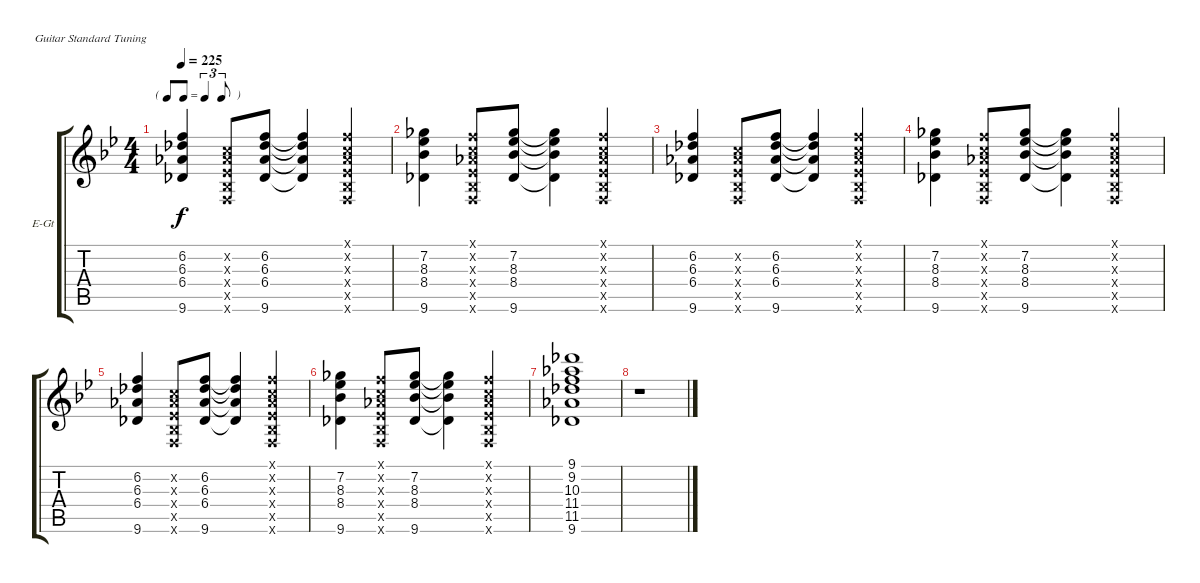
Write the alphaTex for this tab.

\defaultSystemsLayout 4
\bracketExtendMode groupsimilarinstruments
\firstSystemTrackNameOrientation horizontal
\otherSystemsTrackNameOrientation horizontal
\track ("Electric Guitar (Drive)" "E-Gt") {instrument overdrivenguitar}
\staff {score tabs}
\tuning (E4 B3 G3 D3 A2 E2)
\ts (4 4)
\tf triplet8th
\tempo 225
\clef g2
\ks gminor
(6.2 6.3 6.4 9.6).4{dy f} (1.2{x} 1.3{x} 1.4{x} 1.5{x} 1.6{x}).8 (6.2 6.3 6.4 9.6).8 (6.2{t} 6.3{t} 6.4{t} 9.6{t}).4 (1.1{x} 1.2{x} 1.3{x} 1.4{x} 1.5{x} 1.6{x}).4 |
(7.2 8.3 8.4 9.6).4 (1.1{x} 1.2{x} 1.3{x} 1.4{x} 1.5{x} 1.6{x}).8 (7.2 8.3 8.4 9.6).8 (7.2{t} 8.3{t} 8.4{t} 9.6{t}).4 (1.1{x} 1.2{x} 1.3{x} 1.4{x} 1.5{x} 1.6{x}).4 |
(6.2 6.3 6.4 9.6).4 (1.2{x} 1.3{x} 1.4{x} 1.5{x} 1.6{x}).8 (6.2 6.3 6.4 9.6).8 (6.2{t} 6.3{t} 6.4{t} 9.6{t}).4 (1.1{x} 1.2{x} 1.3{x} 1.4{x} 1.5{x} 1.6{x}).4 |
(7.2 8.3 8.4 9.6).4 (1.1{x} 1.2{x} 1.3{x} 1.4{x} 1.5{x} 1.6{x}).8 (7.2 8.3 8.4 9.6).8 (7.2{t} 8.3{t} 8.4{t} 9.6{t}).4 (1.1{x} 1.2{x} 1.3{x} 1.4{x} 1.5{x} 1.6{x}).4 |
(6.2 6.3 6.4 9.6).4 (1.2{x} 1.3{x} 1.4{x} 1.5{x} 1.6{x}).8 (6.2 6.3 6.4 9.6).8 (6.2{t} 6.3{t} 6.4{t} 9.6{t}).4 (1.1{x} 1.2{x} 1.3{x} 1.4{x} 1.5{x} 1.6{x}).4 |
(7.2 8.3 8.4 9.6).4 (1.1{x} 1.2{x} 1.3{x} 1.4{x} 1.5{x} 1.6{x}).8 (7.2 8.3 8.4 9.6).8 (7.2{t} 8.3{t} 8.4{t} 9.6{t}).4 (1.1{x} 1.2{x} 1.3{x} 1.4{x} 1.5{x} 1.6{x}).4 |
(9.6 11.5 11.4 10.3 9.2 9.1).1 |
r.1
